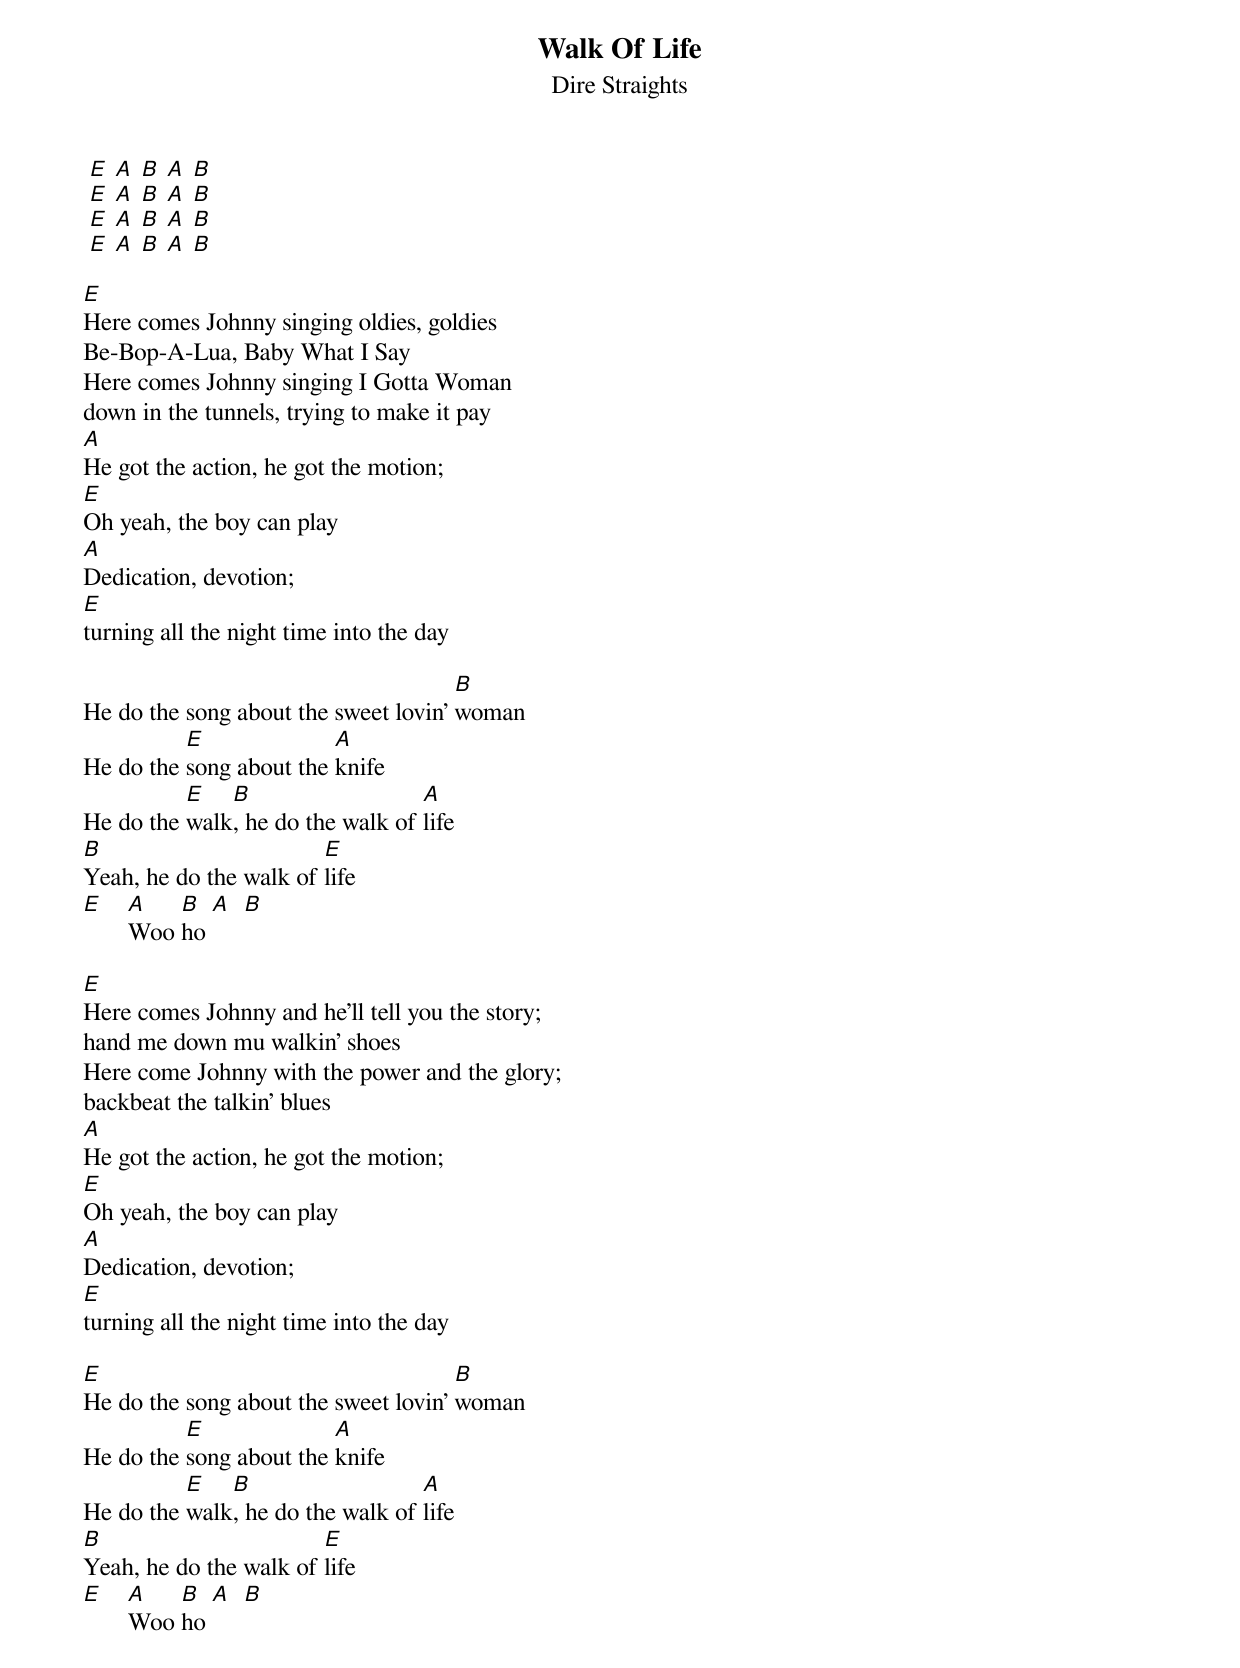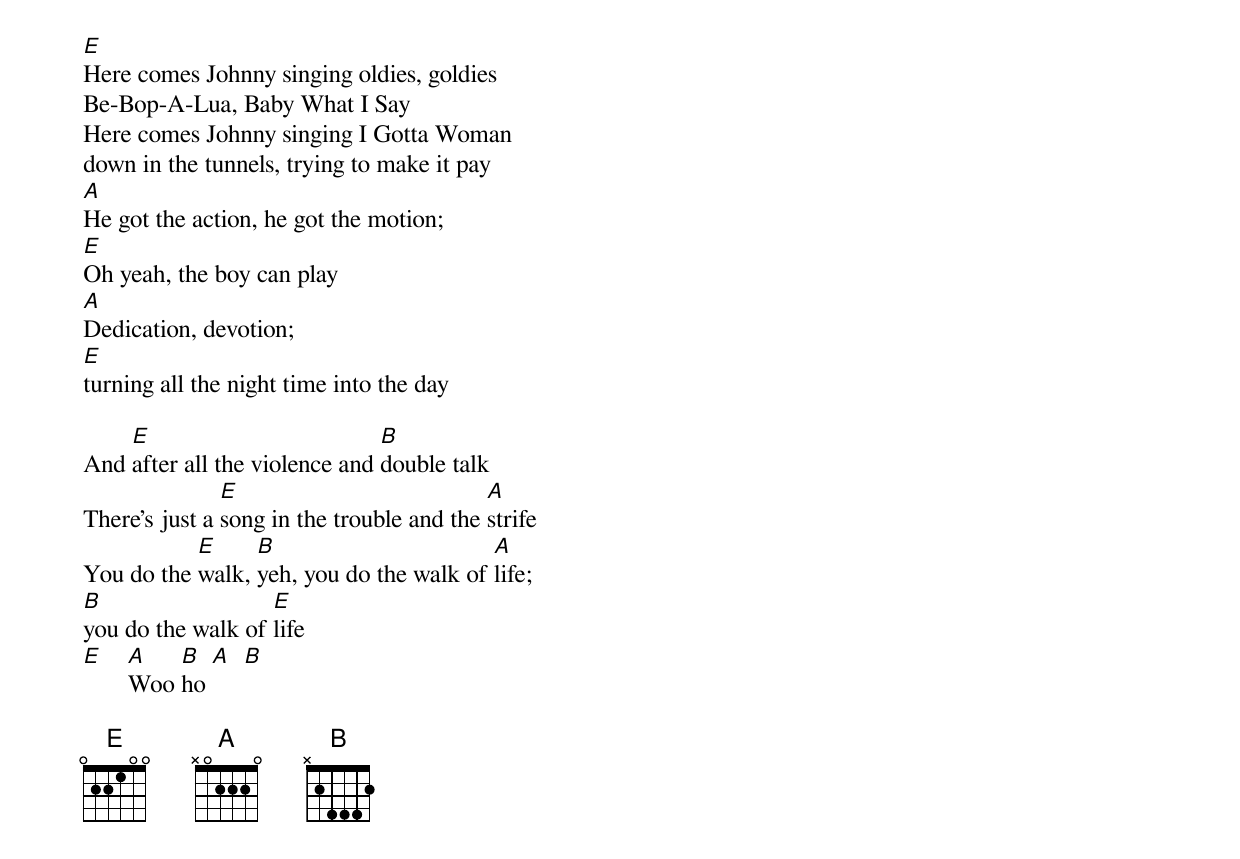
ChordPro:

{title: Walk Of Life}
{subtitle: Dire Straights}

 [E] [A] [B] [A] [B]
 [E] [A] [B] [A] [B]
 [E] [A] [B] [A] [B]
 [E] [A] [B] [A] [B]

[E]Here comes Johnny singing oldies, goldies
Be-Bop-A-Lua, Baby What I Say
Here comes Johnny singing I Gotta Woman
down in the tunnels, trying to make it pay
[A]He got the action, he got the motion;
[E]Oh yeah, the boy can play
[A]Dedication, devotion;
[E]turning all the night time into the day

He do the song about the sweet lovin' [B]woman
He do the [E]song about the [A]knife
He do the [E]walk[B], he do the walk of [A]life
[B]Yeah, he do the walk of [E]life
[E]    [A]Woo [B]ho [A]  [B]

[E]Here comes Johnny and he'll tell you the story;
hand me down mu walkin' shoes
Here come Johnny with the power and the glory;
backbeat the talkin' blues
[A]He got the action, he got the motion;
[E]Oh yeah, the boy can play
[A]Dedication, devotion;
[E]turning all the night time into the day

[E]He do the song about the sweet lovin' [B]woman
He do the [E]song about the [A]knife
He do the [E]walk[B], he do the walk of [A]life
[B]Yeah, he do the walk of [E]life
[E]    [A]Woo [B]ho [A]  [B]

[E]Here comes Johnny singing oldies, goldies
Be-Bop-A-Lua, Baby What I Say
Here comes Johnny singing I Gotta Woman
down in the tunnels, trying to make it pay
[A]He got the action, he got the motion;
[E]Oh yeah, the boy can play
[A]Dedication, devotion;
[E]turning all the night time into the day

And [E]after all the violence and [B]double talk
There's just a [E]song in the trouble and the [A]strife
You do the [E]walk, [B]yeh, you do the walk of [A]life;
[B]you do the walk of [E]life
[E]    [A]Woo [B]ho [A]  [B]
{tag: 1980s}
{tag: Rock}

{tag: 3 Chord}
